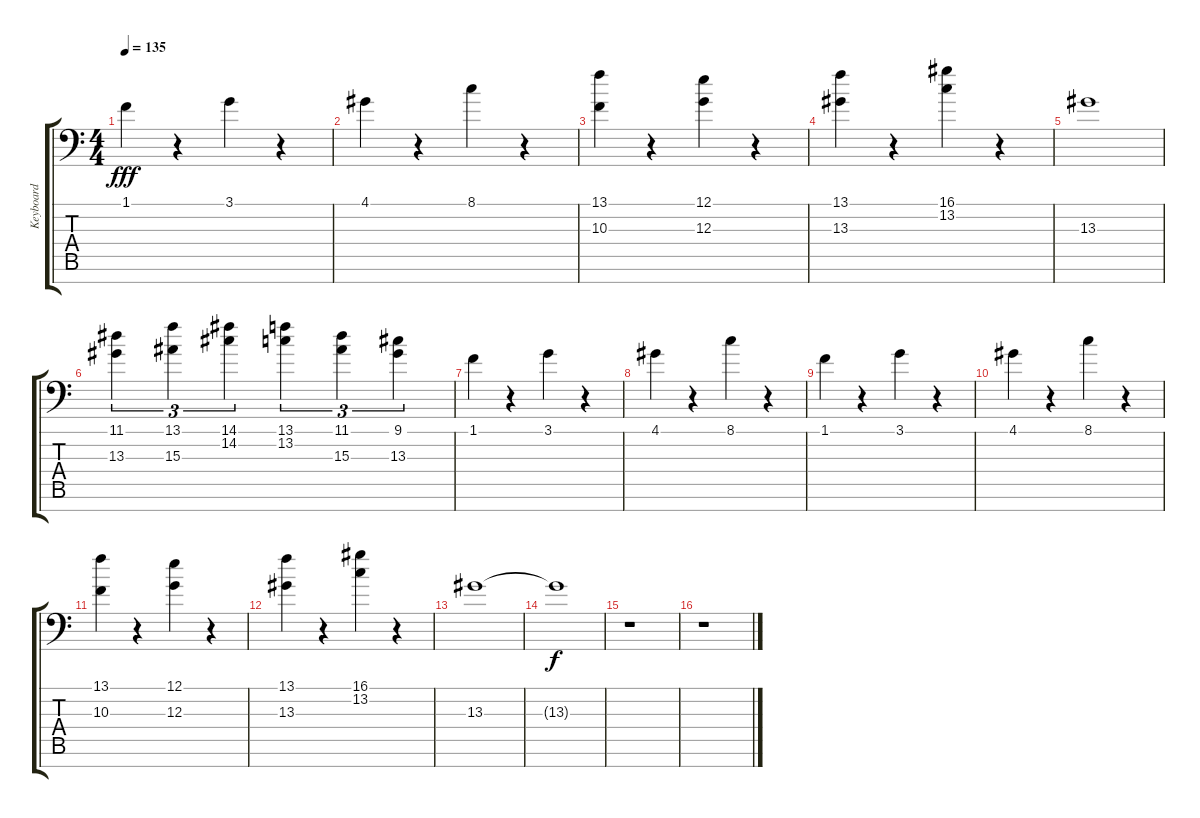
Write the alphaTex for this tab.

\track ("Keyboard" "Keyboard") {instrument pad3polysynth}
\staff {score tabs}
\tuning (E4 B3 G3 D3 A2 E2 E1) {hide}
\ts (4 4)
\tempo 135
\clef f4
\ks c
1.1.4{dy fff} r.4 3.1.4 r.4 |
4.1.4 r.4 8.1.4 r.4 |
(13.1 10.3).4 r.4 (12.1 12.3).4 r.4 |
(13.1 13.3).4 r.4 (16.1 13.2).4 r.4 |
13.3.1 |
(11.1 13.3).4{tu (3 2)} (13.1 15.3).4{tu (3 2)} (14.1 14.2).4{tu (3 2)} (13.1 13.2).4{tu (3 2)} (11.1 15.3).4{tu (3 2)} (9.1 13.3).4{tu (3 2)} |
1.1.4 r.4 3.1.4 r.4 |
4.1.4 r.4 8.1.4 r.4 |
1.1.4 r.4 3.1.4 r.4 |
4.1.4 r.4 8.1.4 r.4 |
(13.1 10.3).4 r.4 (12.1 12.3).4 r.4 |
(13.1 13.3).4 r.4 (16.1 13.2).4 r.4 |
13.3.1 |
13.3{t}.1{dy f} |
r.1 |
r.1
